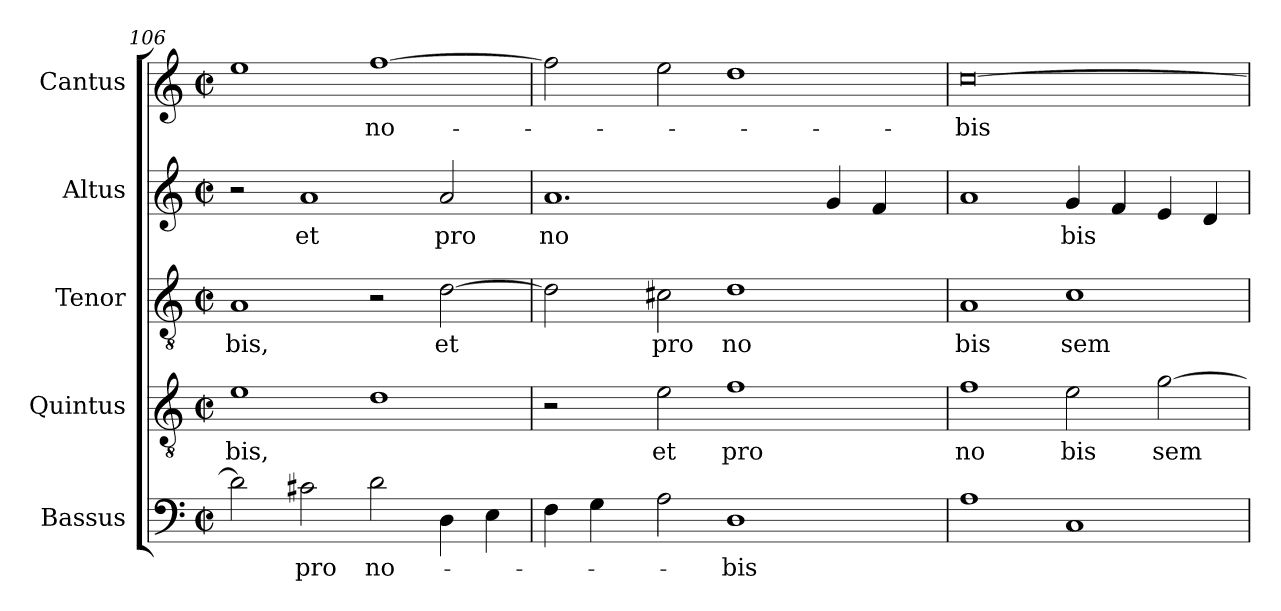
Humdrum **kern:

**kern	**text	**kern	**text	**kern	**text	**kern	**text	**kern	**text
*part5	*part5	*part4	*part4	*part3	*part3	*part2	*part2	*part1	*part1
*staff5	*staff5	*staff4	*staff4	*staff3	*staff3	*staff2	*staff2	*staff1	*staff1
*I"Bassus	*	*I"Quintus	*	*I"Tenor	*	*I"Altus	*	*I"Cantus	*
*clefF4	*	*clefGv2	*	*clefGv2	*	*clefG2	*	*clefG2	*
*M2/2	*	*M2/2	*	*M2/2	*	*M2/2	*	*M2/2	*
*met(c|)	*	*met(c|)	*	*met(c|)	*	*met(c|)	*	*met(c|)	*
=106	=106	=106	=106	=106	=106	=106	=106	=106	=106
!	!	!	!LO:LY:b:cj	!	!LO:LY:b:cj	!	!	!	!
2d\]	.	1e	bis,	1A	-bis,	2r	.	1ee	.
!	!LO:LY:b:cj	!	!	!	!	!	!LO:LY:b:cj	!	!
2c#X\	pro	.	.	.	.	1a	et	.	.
!	!LO:LY:b:cj	!	!	!	!	!	!	!	!LO:LY:b:cj
2d\	no-	1d	.	2r	.	.	.	[>1ff	no-
!	!	!	!	!	!LO:LY:b:cj	!	!LO:LY:b:cj	!	!
4D\	.	.	.	[>2d\	et	2a/	pro	.	.
4E\	.	.	.	.	.	.	.	.	.
!!LO:PB:g=z
=107	=107	=107	=107	=107	=107	=107	=107	=107	=107
!	!	!	!	!	!	!	!LO:LY:b:cj	!	!
*^	*	*	*	*	*	*	*	*^	*
4F\	4ryy	.	2r	.	2d\]	.	1.a	no	2ff\]	4ryy	.
4G\	16ryy	.	.	.	.	.	.	.	.	16.ryy	.
.	1ryy	.	.	.	.	.	.	.	.	.	.
.	.	.	.	.	.	.	.	.	.	1ryy	.
!	!	!	!	!LO:LY:b:cj	!	!LO:LY:b:cj	!	!	!	!	!
2A\	.	.	2e\	et	2c#X\	pro	.	.	2ee\	.	.
!	!	!LO:LY:b:cj	!	!LO:LY:b:cj	!	!LO:LY:b:cj	!	!	!	!	!
1D	.	-bis	1f	pro	1d	no	.	.	1dd	.	.
.	2ryy	.	.	.	.	.	.	.	.	.	.
.	.	.	.	.	.	.	.	.	.	2ryy	.
.	.	.	.	.	.	.	4g/	.	.	.	.
.	.	.	.	.	.	.	4f/	.	.	.	.
.	8.ryy	.	.	.	.	.	.	.	.	.	.
.	.	.	.	.	.	.	.	.	.	8ryy	.
.	.	.	.	.	.	.	.	.	.	32ryy	.
=108	=108	=108	=108	=108	=108	=108	=108	=108	=108	=108	=108
!	!	!	!	!LO:LY:b:cj	!	!LO:LY:b:cj	!	!	!	!	!LO:LY:b:cj
*v	*v	*	*	*	*	*	*	*	*v	*v	*
1A	.	1f	no	1A	bis	1a	.	[>0cc	-bis
!	!	!	!LO:LY:b:cj	!	!LO:LY:b:cj	!	!LO:LY:b	!	!
1C	.	2e\	bis	1c	sem	4g/	bis	.	.
.	.	.	.	.	.	4f/	.	.	.
!	!	!	!LO:LY:b	!	!	!	!	!	!
.	.	[>2g\	sem	.	.	4e/	.	.	.
.	.	.	.	.	.	4d/	.	.	.
=	=	=	=	=	=	=	=	=	=
*-	*-	*-	*-	*-	*-	*-	*-	*-	*-
